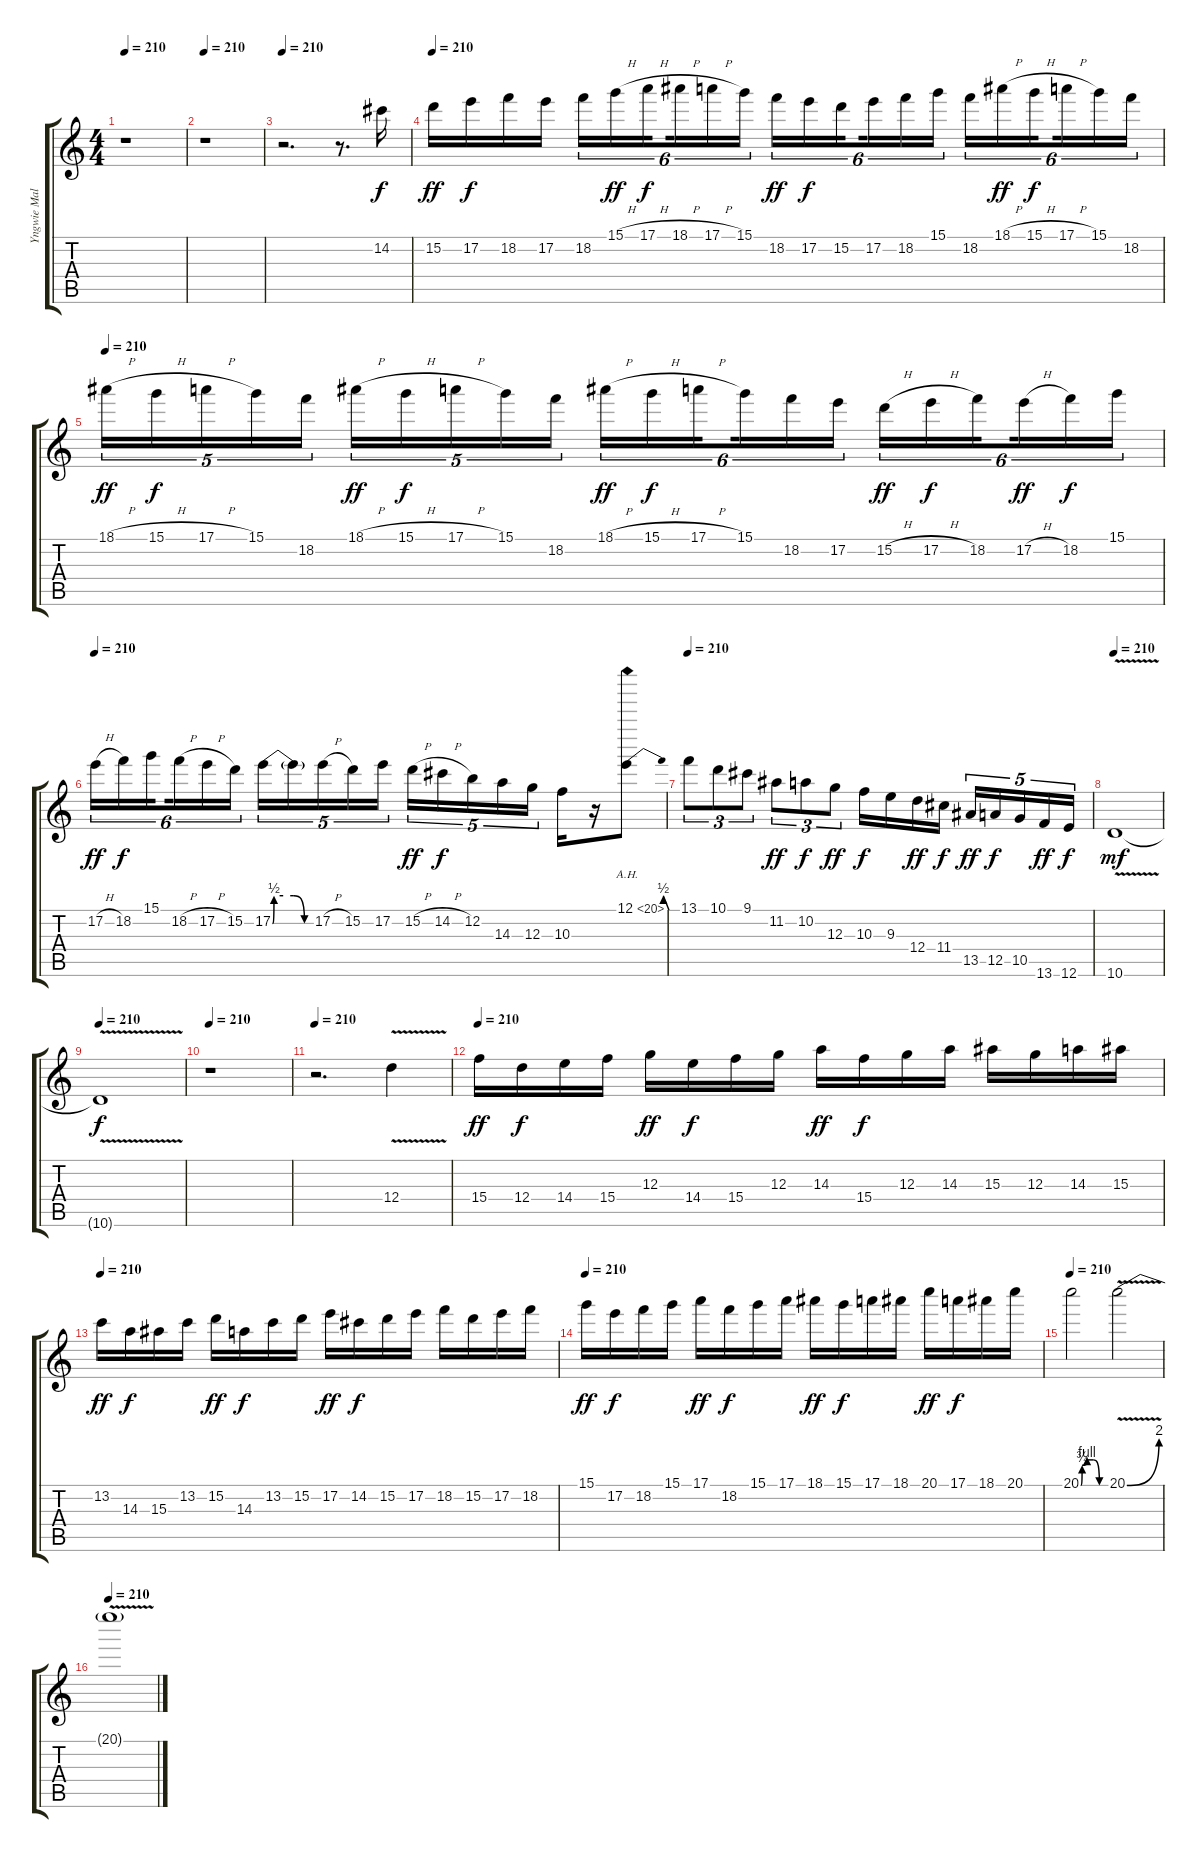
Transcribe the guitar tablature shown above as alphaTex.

\track ("Yngwie Malmsteen" "Yngwie Mal") {instrument overdrivenguitar}
\staff {score tabs}
\tuning (E4 B3 G3 D3 A2 E2) {hide}
\ts (4 4)
\tempo 210
\clef g2
\ks c
r.1{dy mf} |
\tempo 210
r.1 |
\tempo 210
r.2{d} r.8{d} 14.2.16{dy f} |
\tempo 210
15.2.16{dy ff} 17.2.16{dy f} 18.2.16 17.2.16 18.2.16{tu (6 4)} 15.1{h}.16{tu (6 4) dy ff} 17.1{h}.16{tu (6 4) dy f beam splitsecondary} 18.1{h}.16{tu (6 4)} 17.1{h}.16{tu (6 4)} 15.1.16{tu (6 4)} 18.2.16{tu (6 4) dy ff} 17.2.16{tu (6 4) dy f} 15.2.16{tu (6 4) beam splitsecondary} 17.2.16{tu (6 4)} 18.2.16{tu (6 4)} 15.1.16{tu (6 4)} 18.2.16{tu (6 4)} 18.1{h}.16{tu (6 4) dy ff} 15.1{h}.16{tu (6 4) dy f beam splitsecondary} 17.1{h}.16{tu (6 4)} 15.1.16{tu (6 4)} 18.2.16{tu (6 4)} |
\tempo 210
18.1{h}.16{tu (5 4) dy ff} 15.1{h}.16{tu (5 4) dy f} 17.1{h}.16{tu (5 4)} 15.1.16{tu (5 4)} 18.2.16{tu (5 4)} 18.1{h}.16{tu (5 4) dy ff} 15.1{h}.16{tu (5 4) dy f} 17.1{h}.16{tu (5 4)} 15.1.16{tu (5 4)} 18.2.16{tu (5 4)} 18.1{h}.16{tu (6 4) dy ff} 15.1{h}.16{tu (6 4) dy f} 17.1{h}.16{tu (6 4) beam splitsecondary} 15.1.16{tu (6 4)} 18.2.16{tu (6 4)} 17.2.16{tu (6 4)} 15.2{h}.16{tu (6 4) dy ff} 17.2{h}.16{tu (6 4) dy f} 18.2.16{tu (6 4) beam splitsecondary} 17.2{h}.16{tu (6 4) dy ff} 18.2.16{tu (6 4) dy f} 15.1.16{tu (6 4)} |
\tempo 210
17.2{h}.16{tu (6 4) dy ff} 18.2.16{tu (6 4) dy f} 15.1.16{tu (6 4) beam splitsecondary} 18.2{h}.16{tu (6 4)} 17.2{h}.16{tu (6 4)} 15.2.16{tu (6 4)} 17.2{be (custom 0 0 2 2 15 2 30 2 45 0 60 0)}.16{tu (5 4)} 17.2{t}.16{tu (5 4)} 17.2{h}.16{tu (5 4)} 15.2.16{tu (5 4)} 17.2.16{tu (5 4)} 15.2{h}.16{tu (5 4) dy ff} 14.2{h}.16{tu (5 4) dy f} 12.2.16{tu (5 4)} 14.3.16{tu (5 4)} 12.3.16{tu (5 4)} 10.3.16 r.16 12.1{be (bend 0 0 60 2) ah 8}.8 |
\tempo 210
13.1.8{tu (3 2)} 10.1.8{tu (3 2)} 9.1.8{tu (3 2)} 11.2.8{tu (3 2) dy ff} 10.2.8{tu (3 2) dy f} 12.3.8{tu (3 2) dy ff} 10.3.16{dy f} 9.3.16 12.4.16{dy ff} 11.4.16{dy f} 13.5.16{tu (5 4) dy ff} 12.5.16{tu (5 4) dy f} 10.5.16{tu (5 4)} 13.6.16{tu (5 4) dy ff} 12.6.16{tu (5 4) dy f} |
\tempo 210
10.6{v}.1{dy mf} |
\tempo 210
10.6{t}.1{dy f} |
\tempo 210
r.1 |
\tempo 210
r.2{d} 12.4{v}.4 |
\tempo 210
15.4.16{dy ff} 12.4.16{dy f} 14.4.16 15.4.16 12.3.16{dy ff} 14.4.16{dy f} 15.4.16 12.3.16 14.3.16{dy ff} 15.4.16{dy f} 12.3.16 14.3.16 15.3.16 12.3.16 14.3.16 15.3.16 |
\tempo 210
13.2.16{dy ff} 14.3.16{dy f} 15.3.16 13.2.16 15.2.16{dy ff} 14.3.16{dy f} 13.2.16 15.2.16 17.2.16{dy ff} 14.2.16{dy f} 15.2.16 17.2.16 18.2.16 15.2.16 17.2.16 18.2.16 |
\tempo 210
15.1.16{dy ff} 17.2.16{dy f} 18.2.16 15.1.16 17.1.16{dy ff} 18.2.16{dy f} 15.1.16 17.1.16 18.1.16{dy ff} 15.1.16{dy f} 17.1.16 18.1.16 20.1.16{dy ff} 17.1.16{dy f} 18.1.16 20.1.16 |
\tempo 210
20.1{be (custom 0 0 3 3 15 4 30 4 45 0 60 0)}.2 20.1{be (bend 0 0 60 8) v}.2 |
\tempo 210
20.1{v t}.1
